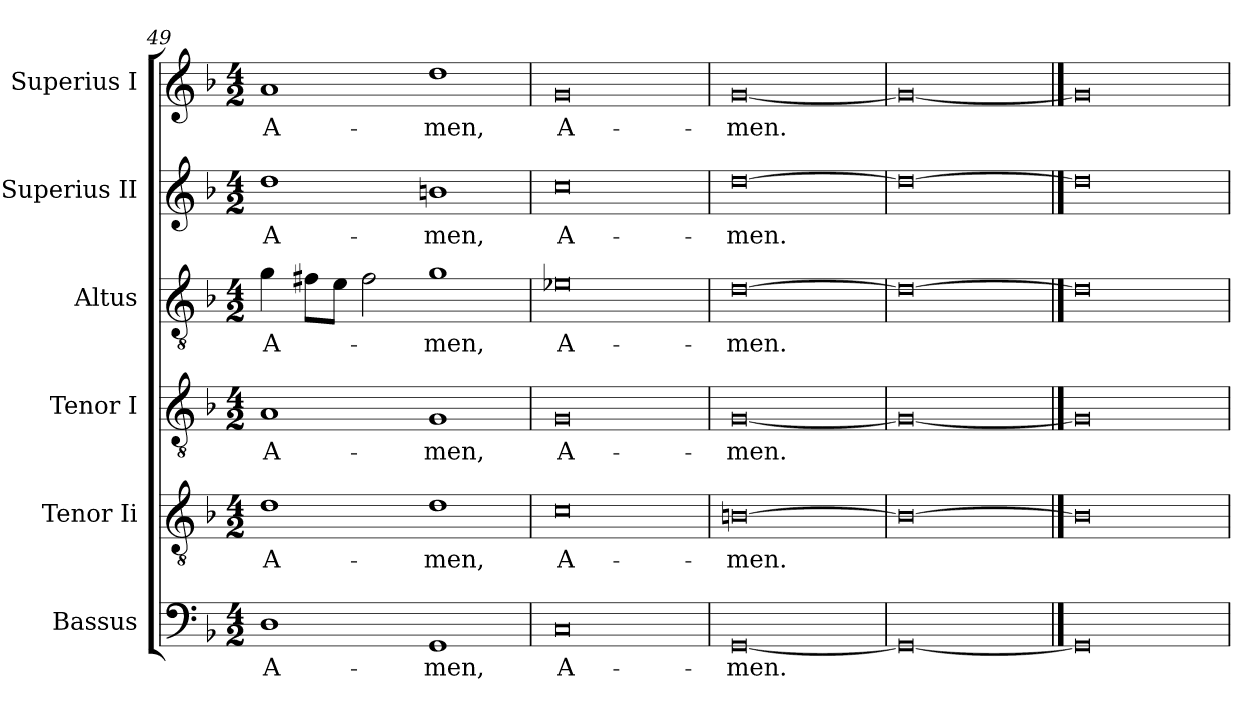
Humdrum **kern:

**kern	**text	**kern	**text	**kern	**text	**kern	**text	**kern	**text	**kern	**text
*part6	*part6	*part5	*part5	*part4	*part4	*part3	*part3	*part2	*part2	*part1	*part1
*staff6	*staff6	*staff5	*staff5	*staff4	*staff4	*staff3	*staff3	*staff2	*staff2	*staff1	*staff1
*I"Bassus	*	*I"Tenor Ii	*	*I"Tenor I	*	*I"Altus	*	*I"Superius II	*	*I"Superius I	*
*clefF4	*	*clefGv2	*	*clefGv2	*	*clefGv2	*	*clefG2	*	*clefG2	*
*k[b-]	*	*k[b-]	*	*k[b-]	*	*k[b-]	*	*k[b-]	*	*k[b-]	*
*M4/2	*	*M4/2	*	*M4/2	*	*M4/2	*	*M4/2	*	*M4/2	*
=49	=49	=49	=49	=49	=49	=49	=49	=49	=49	=49	=49
1D\	A-	1d/	A-	1A/	A-	4g\	A-	1dd/	A-	1a/	A-
.	.	.	.	.	.	8f#X\L	.	.	.	.	.
.	.	.	.	.	.	8e\J	.	.	.	.	.
.	.	.	.	.	.	2f#\	.	.	.	.	.
1GG/	-men,	1d/	-men,	1G/	-men,	1g/	-men,	1bn\	-men,	1dd/	-men,
=50	=50	=50	=50	=50	=50	=50	=50	=50	=50	=50	=50
0C/	A-	0c\	A-	0G/	A-	0e-X\	A-	0cc\	A-	0g/	A-
=51	=51	=51	=51	=51	=51	=51	=51	=51	=51	=51	=51
[0GG/	-men.	[0Bn\	-men.	[0G/	-men.	[0d\	-men.	[0dd\	-men.	[0g/	-men.
=52	=52	=52	=52	=52	=52	=52	=52	=52	=52	=52	=52
0GG/_	.	0Bn\_	.	0G/_	.	0d\_	.	0dd\_	.	0g/_	.
==53	==53	==53	==53	==53	==53	==53	==53	==53	==53	==53	==53
0GG/]	.	0B\]	.	0G/]	.	0d\]	.	0dd\]	.	0g/]	.
=	=	=	=	=	=	=	=	=	=	=	=
*-	*-	*-	*-	*-	*-	*-	*-	*-	*-	*-	*-
